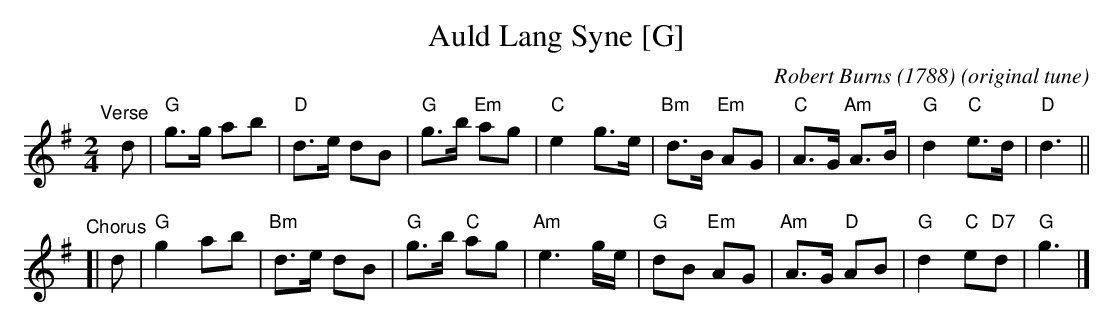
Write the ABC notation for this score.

X:1
T: Auld Lang Syne [G]
C: Robert Burns (1788)
O: original tune
M: 2/4
L: 1/8
K: G
"^Verse"[|]\
d | "G"g>g ab | "D"d>e dB | "G"g>b "Em"ag | "C"e2 g>e | "Bm"d>B "Em"AG | "C"A>G "Am"A>B | "G"d2 "C"e>d | "D"d3 ||
"^Chorus"[|\
d | "G"g2 ab | "Bm"d>e dB | "G"g>b "C"ag | "Am"e3 g/e/ | "G"dB "Em"AG | "Am"A>G "D"AB | "G"d2 "C"e"D7"d | "G"g3 |]
